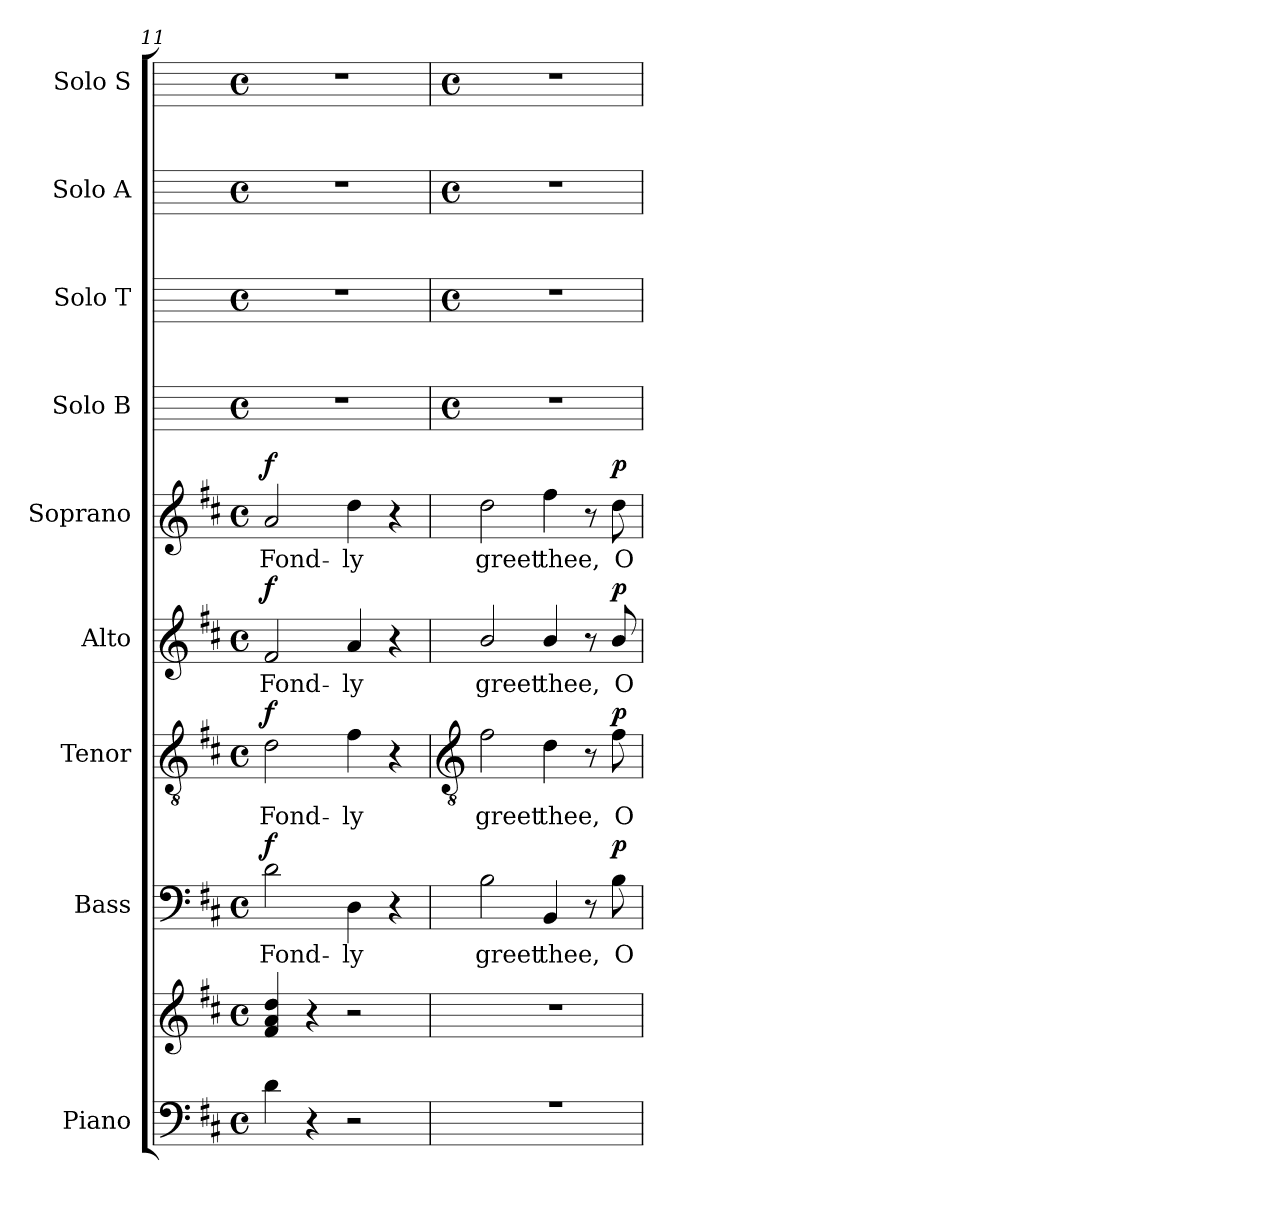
**kern	**kern	**kern	**text	**dynam	**kern	**text	**dynam	**kern	**text	**dynam	**kern	**text	**dynam	**kern	**kern	**kern	**kern
*part9	*part9	*part8	*part8	*part8	*part7	*part7	*part7	*part6	*part6	*part6	*part5	*part5	*part5	*part4	*part3	*part2	*part1
*staff10	*staff9	*staff8	*staff8	*staff8	*staff7	*staff7	*staff7	*staff6	*staff6	*staff6	*staff5	*staff5	*staff5	*staff4	*staff3	*staff2	*staff1
*I"Piano	*	*I"Bass	*	*	*I"Tenor	*	*	*I"Alto	*	*	*I"Soprano	*	*	*I"Solo B	*I"Solo T	*I"Solo A	*I"Solo S
*I'Piano	*	*I'Bass	*	*	*I'Tenor	*	*	*I'Alto	*	*	*I'Soprano	*	*	*I'Solo B	*I'Solo T	*I'Solo A	*I'Solo S
*clefF4	*clefG2	*clefF4	*	*	*clefGv2	*	*	*clefG2	*	*	*clefG2	*	*	*	*	*	*
*k[f#c#]	*k[f#c#]	*k[f#c#]	*	*	*k[f#c#]	*	*	*k[f#c#]	*	*	*k[f#c#]	*	*	*	*	*	*
*D:	*D:	*D:	*	*	*D:	*	*	*D:	*	*	*D:	*	*	*	*	*	*
*M4/4	*M4/4	*M4/4	*	*	*M4/4	*	*	*M4/4	*	*	*M4/4	*	*	*M4/4	*M4/4	*M4/4	*M4/4
*met(c)	*met(c)	*met(c)	*	*	*met(c)	*	*	*met(c)	*	*	*met(c)	*	*	*met(c)	*met(c)	*met(c)	*met(c)
=11	=11	=11	=11	=11	=11	=11	=11	=11	=11	=11	=11	=11	=11	=11	=11	=11	=11
!	!	!	!LO:LY:b	!LO:DY:b	!	!LO:LY:b	!LO:DY:b	!	!LO:LY:b	!LO:DY:b	!	!LO:LY:b	!LO:DY:b	!	!	!	!
4d	4f# 4a 4dd	2d	Fond-	f	2d	Fond-	f	2f#	Fond-	f	2a	Fond-	f	1r	1r	1r	1r
4r	4r	.	.	.	.	.	.	.	.	.	.	.	.	.	.	.	.
!	!	!	!LO:LY:b	!	!	!LO:LY:b	!	!	!LO:LY:b	!	!	!LO:LY:b	!	!	!	!	!
2r	2r	4D	-ly	.	4f#	-ly	.	4a	-ly	.	4dd	-ly	.	.	.	.	.
.	.	4r	.	.	4r	.	.	4r	.	.	4r	.	.	.	.	.	.
!!LO:LB:g=z
=12	=12	=12	=12	=12	=12	=12	=12	=12	=12	=12	=12	=12	=12	=12	=12	=12	=12
*	*	*	*	*	*clefGv2	*	*	*	*	*	*	*	*	*	*	*	*
*	*	*	*	*	*	*	*	*	*	*	*	*	*	*M4/4	*M4/4	*M4/4	*M4/4
*	*	*	*	*	*	*	*	*	*	*	*	*	*	*met(c)	*met(c)	*met(c)	*met(c)
*^	*	*	*	*	*	*	*	*	*	*	*	*	*	*	*	*	*
!	!	!	!	!LO:LY:b	!	!	!LO:LY:b	!	!	!LO:LY:b	!	!	!LO:LY:b	!	!	!	!	!
1r	1ryy	1r	2B	greet	.	2f#	greet	.	2b/	greet	.	2dd	greet	.	1r	1r	1r	1r
!	!	!	!	!LO:LY:b	!	!	!LO:LY:b	!	!	!LO:LY:b	!	!	!LO:LY:b	!	!	!	!	!
.	.	.	4BB	thee,	.	4d	thee,	.	4b/	thee,	.	4ff#	thee,	.	.	.	.	.
.	.	.	8r	.	.	8r	.	.	8r	.	.	8r	.	.	.	.	.	.
!	!	!	!	!LO:LY:b	!LO:DY:b	!	!LO:LY:b	!LO:DY:b	!	!LO:LY:b	!LO:DY:b	!	!LO:LY:b	!LO:DY:b	!	!	!	!
.	.	.	8B	O	p	8f#	O	p	8b/	O	p	8dd	O	p	.	.	.	.
*v	*v	*	*	*	*	*	*	*	*	*	*	*	*	*	*	*	*	*
=	=	=	=	=	=	=	=	=	=	=	=	=	=	=	=	=	=
*-	*-	*-	*-	*-	*-	*-	*-	*-	*-	*-	*-	*-	*-	*-	*-	*-	*-
